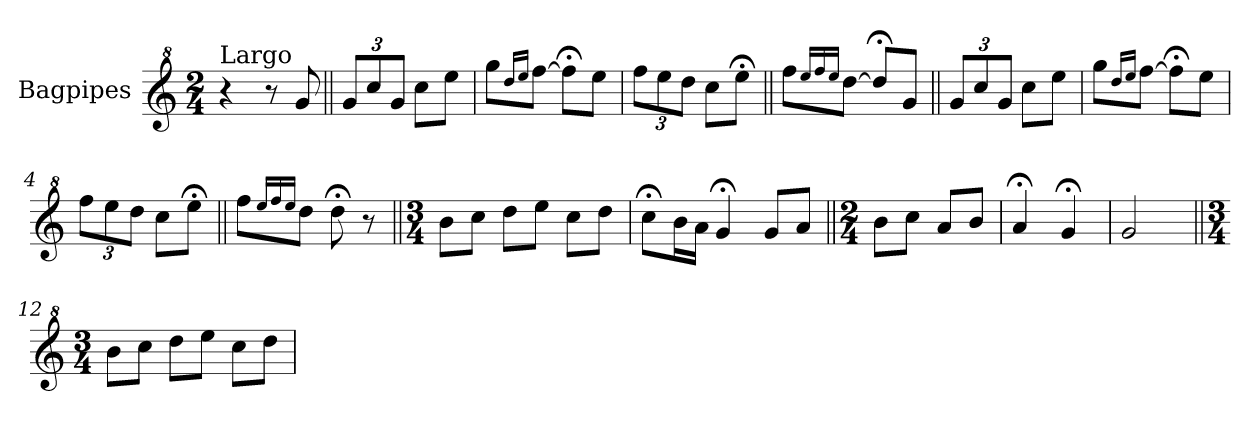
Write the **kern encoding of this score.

**kern
*part1
*staff1
*I"Bagpipes
*I'Bag
*clefG^2
*k[]
*C:
*M2/4
=1
!LO:TX:a:t=Largo
4r
8r
8gg/
=2||
*Xbrackettup
12gg/L
12ccc/
12gg/J
8ccc\L
8eee\J
=3
8ggg\L
16qddd/LL
16qeee/JJ
[8fff\J
8fff;<\L]
8eee\J
=4
12fff\L
12eee\
12ddd\J
8ccc\L
8eee;<\J
=5||
8fff\L
16qeee/LL
16qfff/
16qeee/JJ
[8ddd\J
8ddd;</L]
8gg/J
=2||
12gg/L
12ccc/
12gg/J
8ccc\L
8eee\J
=3
8ggg\L
16qddd/LL
16qeee/JJ
[8fff\J
8fff;<\L]
8eee\J
=4
12fff\L
12eee\
12ddd\J
8ccc\L
8eee;<\J
=6||
8fff\L
16qeee/LL
16qfff/
16qeee/JJ
8ddd\J
8ddd;<\
8r
!!LO:LB:g=z
=7||
*M3/4
8bb\L
8ccc\J
8ddd\L
8eee\J
8ccc\L
8ddd\J
=8
8ccc;<\L
16bb\L
16aa\JJ
4gg;</
8gg/L
8aa/J
=9||
*M2/4
8bb\L
8ccc\J
8aa/L
8bb/J
=10
4aa;</
4gg;</
=11
2gg/
=12||
*M3/4
8bb\L
8ccc\J
8ddd\L
8eee\J
8ccc\L
8ddd\J
=
*-
